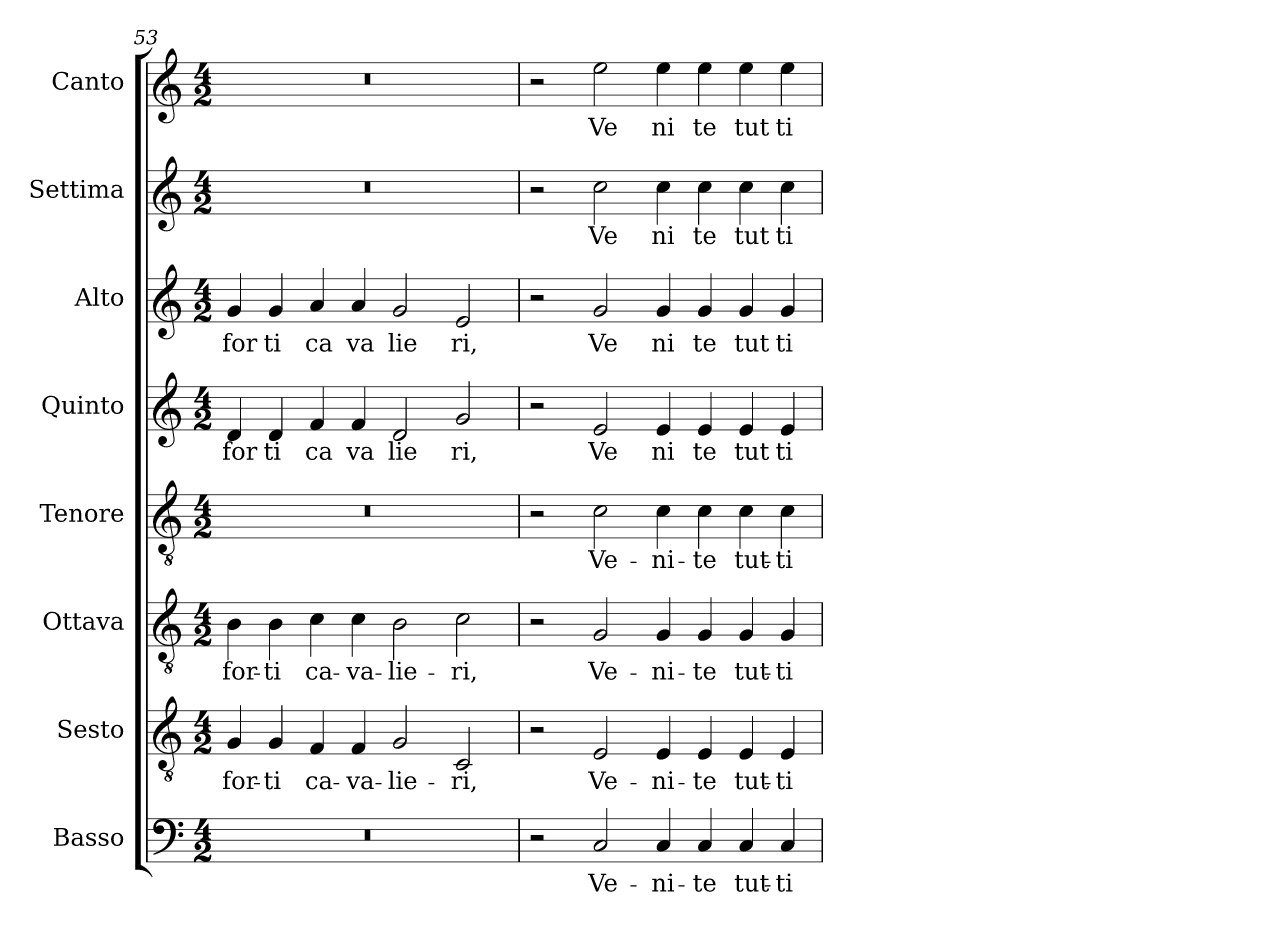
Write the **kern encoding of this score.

**kern	**text	**kern	**text	**kern	**text	**kern	**text	**kern	**text	**kern	**text	**kern	**text	**kern	**text
*part8	*part8	*part7	*part7	*part6	*part6	*part5	*part5	*part4	*part4	*part3	*part3	*part2	*part2	*part1	*part1
*staff8	*staff8	*staff7	*staff7	*staff6	*staff6	*staff5	*staff5	*staff4	*staff4	*staff3	*staff3	*staff2	*staff2	*staff1	*staff1
*I"Basso	*	*I"Sesto	*	*I"Ottava	*	*I"Tenore	*	*I"Quinto	*	*I"Alto	*	*I"Settima	*	*I"Canto	*
*I'Basso	*	*I'Sesto	*	*I'Ottava	*	*I'Tenore	*	*I'Quinto	*	*I'Alto	*	*I'Settima	*	*I'Canto	*
*clefF4	*	*clefGv2	*	*clefGv2	*	*clefGv2	*	*clefG2	*	*clefG2	*	*clefG2	*	*clefG2	*
*M4/2	*	*M4/2	*	*M4/2	*	*M4/2	*	*M4/2	*	*M4/2	*	*M4/2	*	*M4/2	*
=53	=53	=53	=53	=53	=53	=53	=53	=53	=53	=53	=53	=53	=53	=53	=53
!	!	!	!LO:LY:b:cj	!	!LO:LY:b:cj	!	!	!	!LO:LY:b:cj	!	!LO:LY:b:cj	!	!	!	!
0r	.	4G/	for-	4B\	for-	0r	.	4d/	for	4g/	for	0r	.	0r	.
!	!	!	!LO:LY:b:cj	!	!LO:LY:b:cj	!	!	!	!LO:LY:b:cj	!	!LO:LY:b:cj	!	!	!	!
.	.	4G/	-ti	4B\	-ti	.	.	4d/	ti	4g/	ti	.	.	.	.
!	!	!	!LO:LY:b:cj	!	!LO:LY:b:cj	!	!	!	!LO:LY:b:cj	!	!LO:LY:b:cj	!	!	!	!
.	.	4F/	ca-	4c\	ca-	.	.	4f/	ca	4a/	ca	.	.	.	.
!	!	!	!LO:LY:b:cj	!	!LO:LY:b:cj	!	!	!	!LO:LY:b:cj	!	!LO:LY:b:cj	!	!	!	!
.	.	4F/	-va-	4c\	-va-	.	.	4f/	va	4a/	va	.	.	.	.
!	!	!	!LO:LY:b:cj	!	!LO:LY:b:cj	!	!	!	!LO:LY:b:cj	!	!LO:LY:b:cj	!	!	!	!
.	.	2G/	-lie-	2B\	-lie-	.	.	2d/	lie	2g/	lie	.	.	.	.
!	!	!	!LO:LY:b:cj	!	!LO:LY:b:cj	!	!	!	!LO:LY:b:cj	!	!LO:LY:b:cj	!	!	!	!
.	.	2C/	-ri,	2c\	-ri,	.	.	2g/	ri,	2e/	ri,	.	.	.	.
=54	=54	=54	=54	=54	=54	=54	=54	=54	=54	=54	=54	=54	=54	=54	=54
2r	.	2r	.	2r	.	2r	.	2r	.	2r	.	2r	.	2r	.
!	!LO:LY:b:cj	!	!LO:LY:b:cj	!	!LO:LY:b:cj	!	!LO:LY:b:cj	!	!LO:LY:b:cj	!	!LO:LY:b:cj	!	!LO:LY:b:cj	!	!LO:LY:b:cj
2C/	Ve-	2E/	Ve-	2G/	Ve-	2c\	Ve-	2e/	Ve	2g/	Ve	2cc\	Ve	2ee\	Ve
!	!LO:LY:b:cj	!	!LO:LY:b:cj	!	!LO:LY:b:cj	!	!LO:LY:b:cj	!	!LO:LY:b:cj	!	!LO:LY:b:cj	!	!LO:LY:b:cj	!	!LO:LY:b:cj
4C/	-ni-	4E/	-ni-	4G/	-ni-	4c\	-ni-	4e/	ni	4g/	ni	4cc\	ni	4ee\	ni
!	!LO:LY:b:cj	!	!LO:LY:b:cj	!	!LO:LY:b:cj	!	!LO:LY:b:cj	!	!LO:LY:b:cj	!	!LO:LY:b:cj	!	!LO:LY:b:cj	!	!LO:LY:b:cj
4C/	-te	4E/	-te	4G/	-te	4c\	-te	4e/	te	4g/	te	4cc\	te	4ee\	te
!	!LO:LY:b:cj	!	!LO:LY:b:cj	!	!LO:LY:b:cj	!	!LO:LY:b:cj	!	!LO:LY:b:cj	!	!LO:LY:b:cj	!	!LO:LY:b:cj	!	!LO:LY:b:cj
4C/	tut-	4E/	tut-	4G/	tut-	4c\	tut-	4e/	tut	4g/	tut	4cc\	tut	4ee\	tut
!	!LO:LY:b:cj	!	!LO:LY:b:cj	!	!LO:LY:b:cj	!	!LO:LY:b:cj	!	!LO:LY:b:cj	!	!LO:LY:b:cj	!	!LO:LY:b:cj	!	!LO:LY:b:cj
4C/	-ti	4E/	-ti	4G/	-ti	4c\	-ti	4e/	ti	4g/	ti	4cc\	ti	4ee\	ti
=	=	=	=	=	=	=	=	=	=	=	=	=	=	=	=
*-	*-	*-	*-	*-	*-	*-	*-	*-	*-	*-	*-	*-	*-	*-	*-
